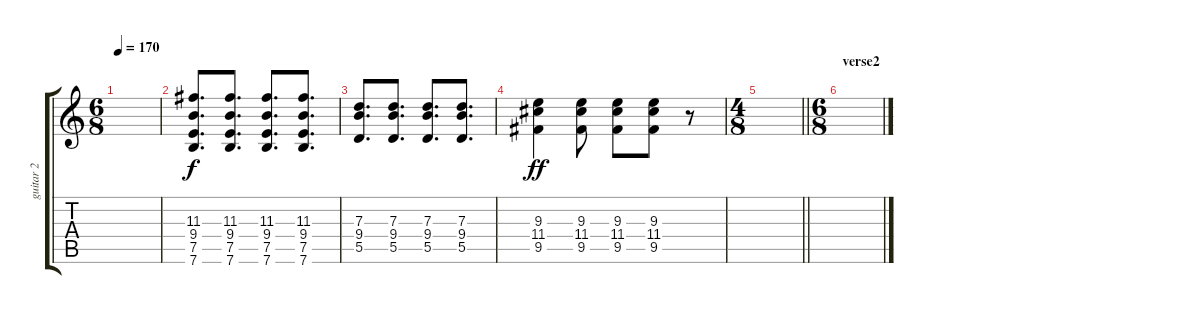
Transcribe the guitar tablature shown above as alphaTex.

\track ("guitar 2" "guitar 2") {instrument distortionguitar}
\staff {score tabs}
\tuning (E4 B3 G3 D3 A2 E2) {hide}
\ts (6 8)
\tempo 170
\clef g2
\ks c
|
(11.3 9.4 7.5 7.6).8{d dy f} (11.3 9.4 7.5 7.6).8{d} (11.3 9.4 7.5 7.6).8{d} (11.3 9.4 7.5 7.6).8{d} |
(7.3 9.4 5.5).8{d} (7.3 9.4 5.5).8{d} (7.3 9.4 5.5).8{d} (7.3 9.4 5.5).8{d} |
(9.3 11.4 9.5).4{dy ff} (9.3 11.4 9.5).8 (9.3 11.4 9.5).8 (9.3 11.4 9.5).8 r.8 |
\ts (4 8)
\barLineRight lightlight
|
\ts (6 8)
\section ("" "verse2")
